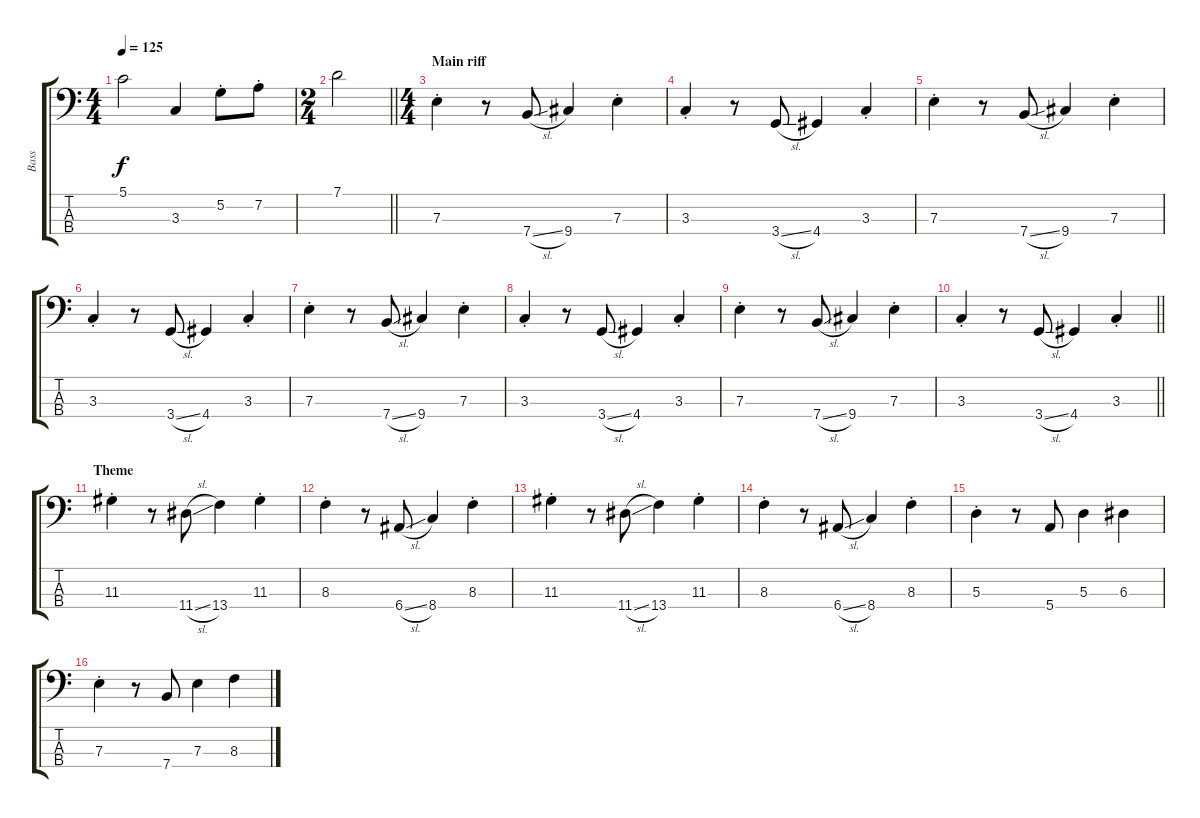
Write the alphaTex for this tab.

\track ("Bass" "Bass") {instrument electricbassfinger}
\staff {score tabs}
\tuning (G2 D2 A1 E1) {hide}
\ts (4 4)
\tempo 125
\clef f4
\ks c
5.1.2{dy f} 3.3.4 5.2{st}.8 7.2{st}.8 |
\ts (2 4)
\barLineRight lightlight
7.1.2 |
\ts (4 4)
\section ("" "Main riff")
7.3{st}.4 r.8 7.4{sl}.8 9.4.4 7.3{st}.4 |
3.3{st}.4 r.8 3.4{sl}.8 4.4.4 3.3{st}.4 |
7.3{st}.4 r.8 7.4{sl}.8 9.4.4 7.3{st}.4 |
3.3{st}.4 r.8 3.4{sl}.8 4.4.4 3.3{st}.4 |
7.3{st}.4 r.8 7.4{sl}.8 9.4.4 7.3{st}.4 |
3.3{st}.4 r.8 3.4{sl}.8 4.4.4 3.3{st}.4 |
7.3{st}.4 r.8 7.4{sl}.8 9.4.4 7.3{st}.4 |
\barLineRight lightlight
3.3{st}.4 r.8 3.4{sl}.8 4.4.4 3.3{st}.4 |
\section ("" "Theme")
11.3{st}.4 r.8 11.4{sl}.8 13.4.4 11.3{st}.4 |
8.3{st}.4 r.8 6.4{sl}.8 8.4.4 8.3{st}.4 |
11.3{st}.4 r.8 11.4{sl}.8 13.4.4 11.3{st}.4 |
8.3{st}.4 r.8 6.4{sl}.8 8.4.4 8.3{st}.4 |
5.3{st}.4 r.8 5.4.8 5.3.4 6.3.4 |
7.3{st}.4 r.8 7.4.8 7.3.4 8.3.4
